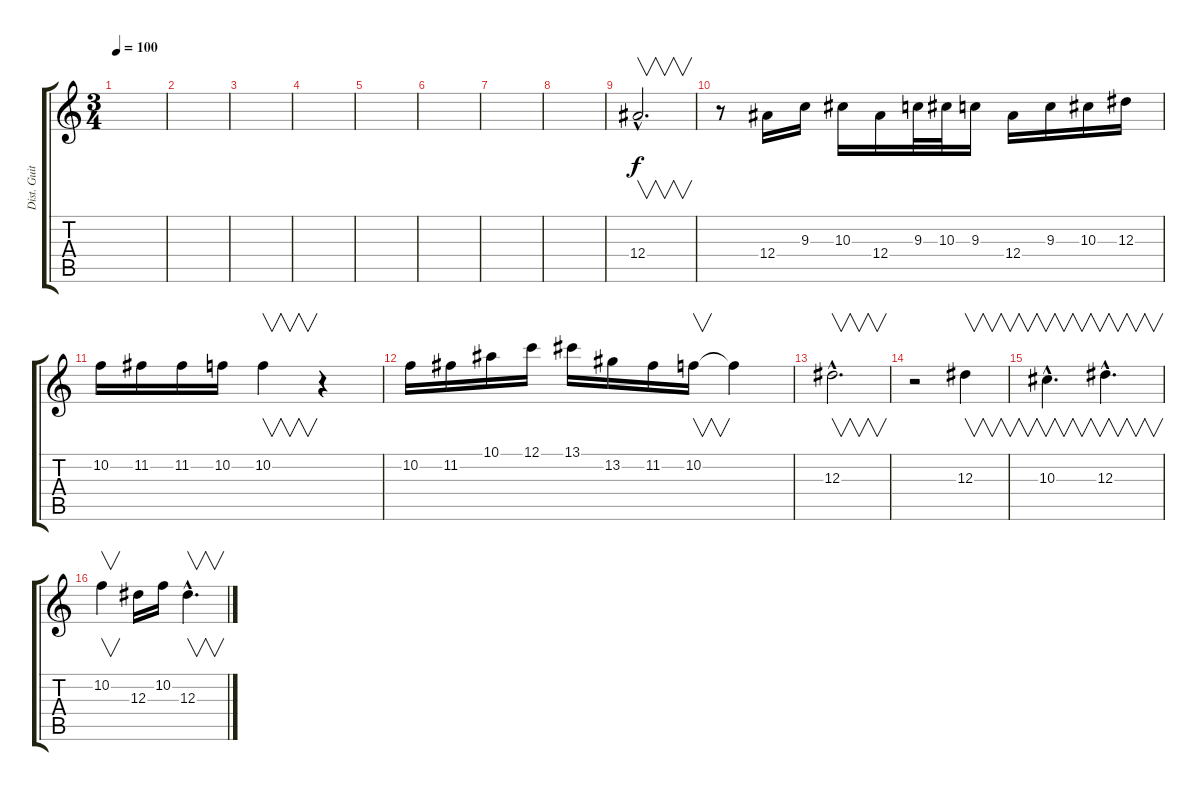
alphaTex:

\track ("Dist. Guitar Lead" "Dist. Guit") {instrument distortionguitar}
\staff {score tabs}
\tuning (C4 G3 Eb3 Bb2 F2 C2) {hide}
\ts (3 4)
\tempo 100
\clef g2
\ks c
|
|
|
|
|
|
|
|
12.4{hac}.2{v d} |
r.8 12.4.16 9.3.16 10.3.16 12.4.16 9.3.32 10.3.32 9.3.16 12.4.16 9.3.16 10.3.16 12.3.16 |
10.2.16 11.2.16 11.2.16 10.2.16 10.2.4{v} r.4 |
10.2.16 11.2.16 10.1.16 12.1.16 13.1.16 13.2.16 11.2.16 10.2.16{v} 10.2{t}.4 |
12.3{hac}.2{v d} |
r.2 12.3.4{v} |
10.3{hac}.4{v d} 12.3{hac}.4{v d} |
10.2.4{v} 12.3.16 10.2.16 12.3{hac}.4{v d}
